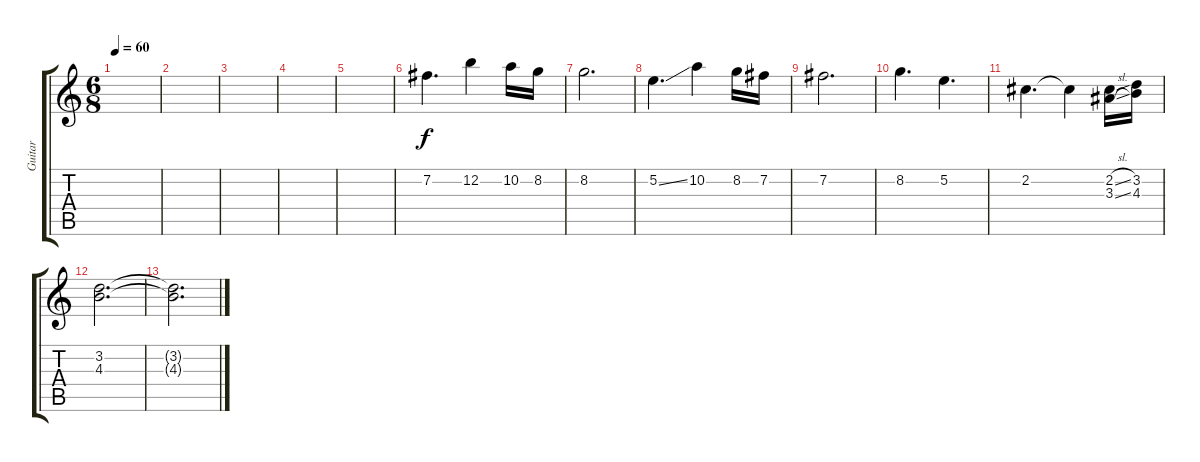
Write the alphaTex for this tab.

\track ("Guitar" "Guitar") {instrument acousticguitarnylon}
\staff {score tabs}
\tuning (E4 B3 G3 D3 A2 E2) {hide}
\ts (6 8)
\tempo 60
\clef g2
\ks c
|
|
|
|
|
7.2.4{d} 12.2.4 10.2.16 8.2.16 |
8.2.2{d} |
5.2{ss}.4{d} 10.2.4 8.2.16 7.2.16 |
7.2.2{d} |
8.2.4{d} 5.2.4{d} |
2.2.4{d} 2.2{t}.4 (2.2{sl} 3.3{sl}).16 (3.2 4.3).16 |
(3.2 4.3).2{d} |
(3.2{t} 4.3{t}).2{d}
